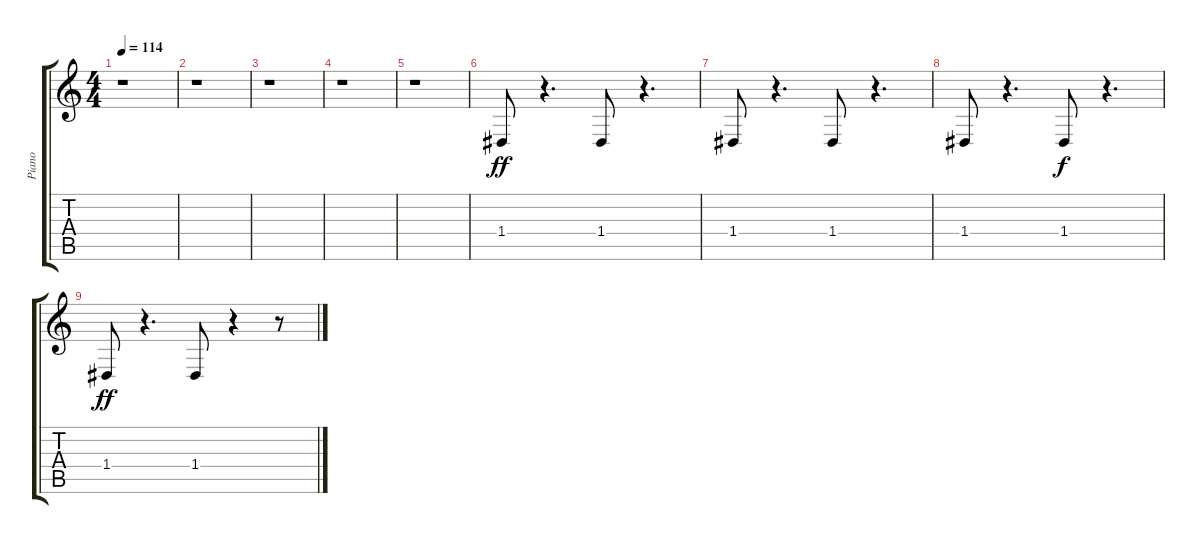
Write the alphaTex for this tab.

\track ("Piano" "Piano") {instrument acousticgrandpiano}
\staff {score tabs}
\tuning (E4 B3 G3 D3 A2 E2) {hide}
\ts (4 4)
\tempo 114
\clef g2
\ks c
r.1{dy f} |
r.1 |
r.1 |
r.1 |
r.1 |
1.4.8{dy ff} r.4{d} 1.4.8 r.4{d} |
1.4.8 r.4{d} 1.4.8 r.4{d} |
1.4.8 r.4{d} 1.4.8{dy f} r.4{d} |
1.4.8{dy ff} r.4{d} 1.4.8 r.4 r.8
